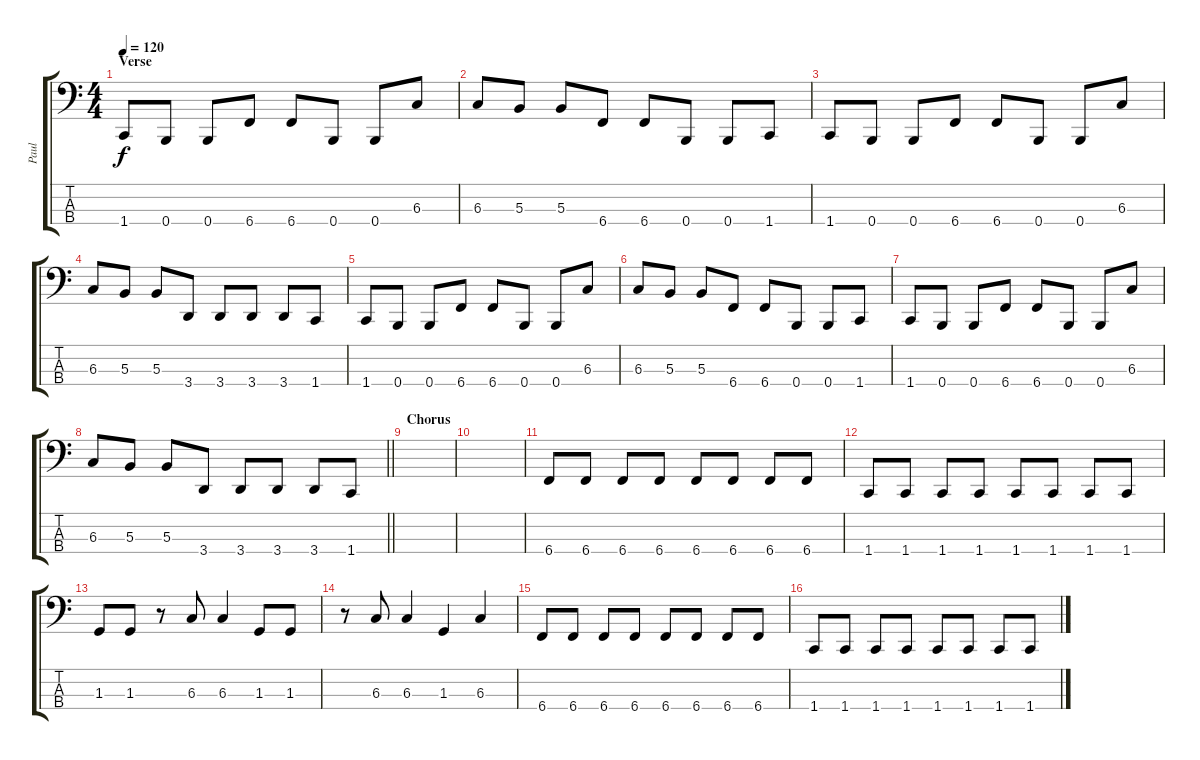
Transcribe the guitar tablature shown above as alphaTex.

\track ("Paul" "Paul") {instrument electricbasspick}
\staff {score tabs}
\tuning (E2 B1 Gb1 B0) {hide}
\ts (4 4)
\section ("" "Verse")
\tempo 120
\clef f4
\ks c
1.4.8{dy f} 0.4.8 0.4.8 6.4.8 6.4.8 0.4.8 0.4.8 6.3.8 |
6.3.8 5.3.8 5.3.8 6.4.8 6.4.8 0.4.8 0.4.8 1.4.8 |
1.4.8 0.4.8 0.4.8 6.4.8 6.4.8 0.4.8 0.4.8 6.3.8 |
6.3.8 5.3.8 5.3.8 3.4.8 3.4.8 3.4.8 3.4.8 1.4.8 |
1.4.8 0.4.8 0.4.8 6.4.8 6.4.8 0.4.8 0.4.8 6.3.8 |
6.3.8 5.3.8 5.3.8 6.4.8 6.4.8 0.4.8 0.4.8 1.4.8 |
1.4.8 0.4.8 0.4.8 6.4.8 6.4.8 0.4.8 0.4.8 6.3.8 |
\barLineRight lightlight
6.3.8 5.3.8 5.3.8 3.4.8 3.4.8 3.4.8 3.4.8 1.4.8 |
\section ("" "Chorus")
|
|
6.4.8 6.4.8 6.4.8 6.4.8 6.4.8 6.4.8 6.4.8 6.4.8 |
1.4.8 1.4.8 1.4.8 1.4.8 1.4.8 1.4.8 1.4.8 1.4.8 |
1.3.8 1.3.8 r.8 6.3.8 6.3.4 1.3.8 1.3.8 |
r.8 6.3.8 6.3.4 1.3.4 6.3.4 |
6.4.8 6.4.8 6.4.8 6.4.8 6.4.8 6.4.8 6.4.8 6.4.8 |
1.4.8 1.4.8 1.4.8 1.4.8 1.4.8 1.4.8 1.4.8 1.4.8
